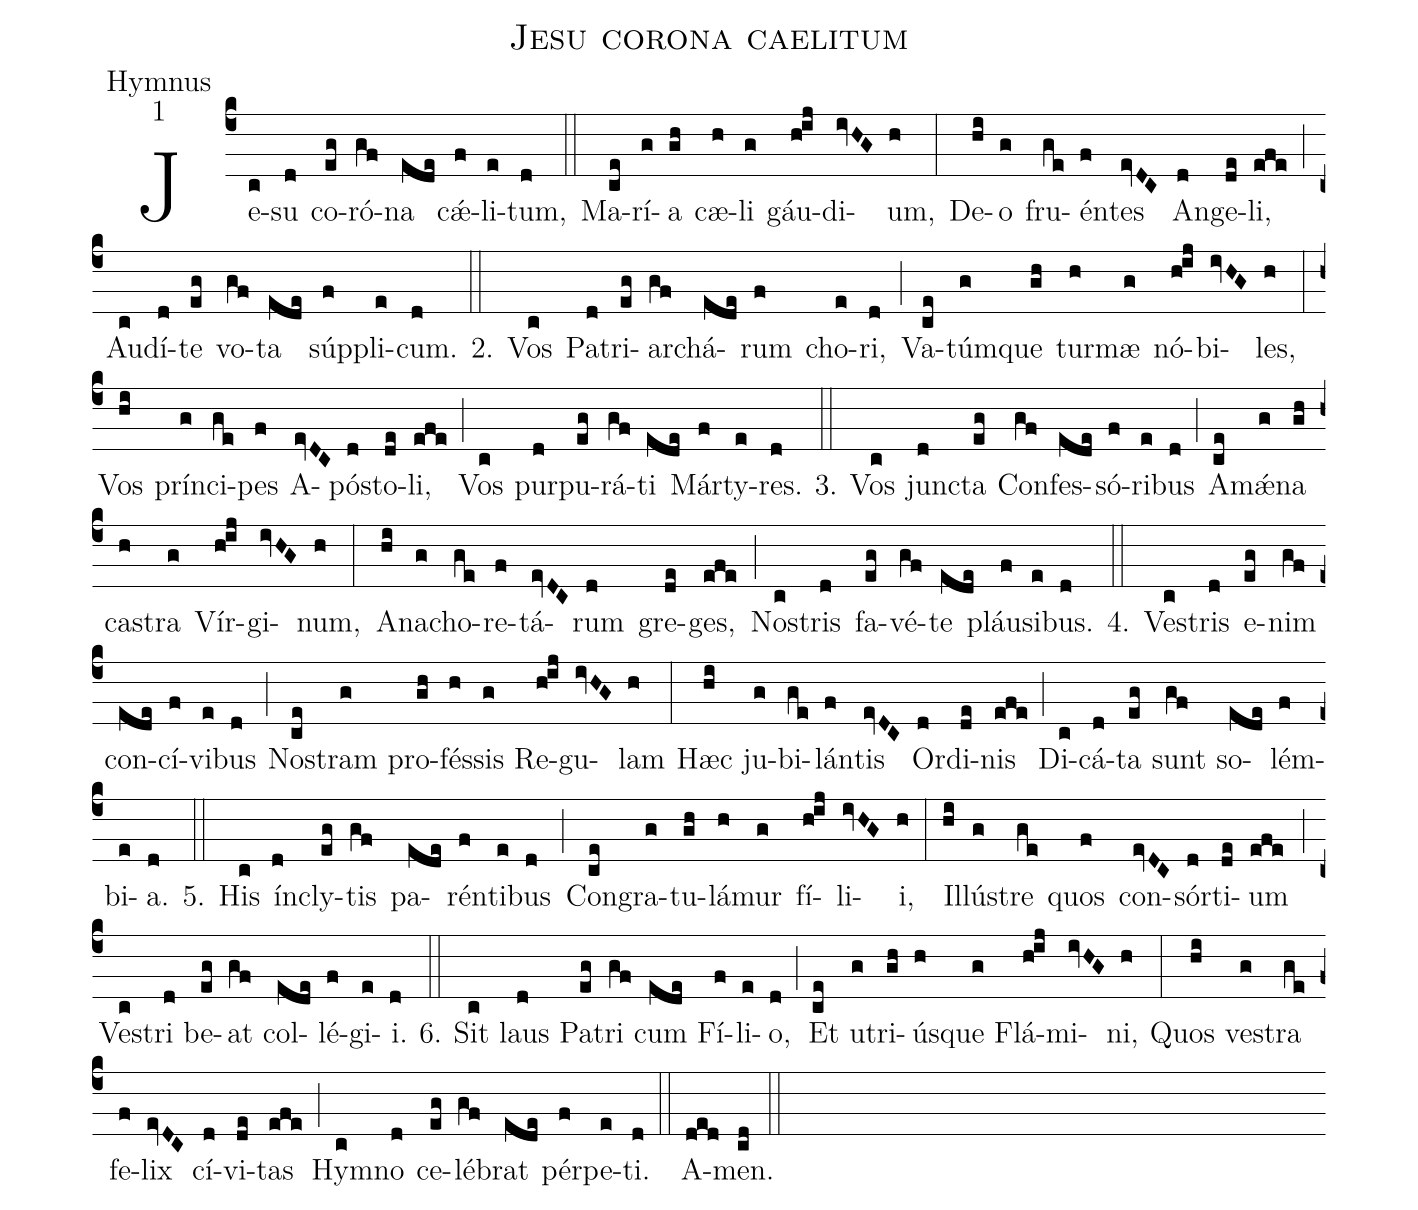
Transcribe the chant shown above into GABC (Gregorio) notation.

name:Jesu corona caelitum;
office-part:Hymnus;
mode:1;
%%
(c4) Je(c)su(d) co(eg)ró(gf)na(ede) c{<sp>'ae</sp>}(f)li(e)tum,(d) (::)
Ma(ce)rí(g)a(gh) cæ(h)li(g) gáu(h!ij)di(ivHG)um,(h) (:)
De(hi)o(g) fru(ge)én(f)tes(evDC) An(d)ge(de)li,(efe) (;) Au(c)dí(d)te(eg) vo(gf)ta(ede) súp(f)pli(e)cum.(d) 2.(::) Vos(c) Pa(d)tri(eg)ar(gf)chá(ede)rum(f) cho(e)ri,(d) (;) Va(ce)túm(g)que(gh) tur(h)mæ(g) nó(h!ij)bi(ivHG)les,(h) (:)
Vos(hi) prín(g)ci(ge)pes(f) A(evDC)pó(d)sto(de)li,(efe) (;) Vos(c) pur(d)pu(eg)rá(gf)ti(ede) Már(f)ty(e)res.(d) 3.(::) Vos(c) jun(d)cta(eg) Con(gf)fes(ede)só(f)ri(e)bus(d) (;) A(ce)m{<sp>'ae</sp>}(g)na(gh) ca(h)stra(g) Vír(h!ij)gi(ivHG)num,(h) (:)
A(hi)na(g)cho(ge)re(f)tá(evDC)rum(d) gre(de)ges,(efe) (;) No(c)stris(d) fa(eg)vé(gf)te(ede) pláu(f)si(e)bus.(d) 4.(::) Ve(c)stris(d) e(eg)nim(gf) con(ede)cí(f)vi(e)bus(d) (;) No(ce)stram(g) pro(gh)fés(h)sis(g) Re(h!ij)gu(ivHG)lam(h) (:)
Hæc(hi) ju(g)bi(ge)lán(f)tis(evDC) Or(d)di(de)nis(efe) (;) Di(c)cá(d)ta(eg) sunt(gf) so(ede)lém(f)bi(e)a.(d) 5.(::) His(c) ín(d)cly(eg)tis(gf) pa(ede)rén(f)ti(e)bus(d) (;) Con(ce)gra(g)tu(gh)lá(h)mur(g) fí(h!ij)li(ivHG)i,(h) (:)
Il(hi)lú(g)stre(ge) quos(f) con(evDC)sór(d)ti(de)um(efe) (;) Ve(c)stri(d) be(eg)at(gf) col(ede)lé(f)gi(e)i.(d) 6.(::) Sit(c) laus(d) Pa(eg)tri(gf) cum(ede) Fí(f)li(e)o,(d) (;) Et(ce) u(g)tri(gh)ús(h)que(g) Flá(h!ij)mi(ivHG)ni,(h) (:)
Quos(hi) ve(g)stra(ge) fe(f)lix(evDC) cí(d)vi(de)tas(efe) (;) Hy(c)mno(d) ce(eg)lé(gf)brat(ede) pér(f)pe(e)ti.(d) (::)
A(ded)men.(cd) (::)
